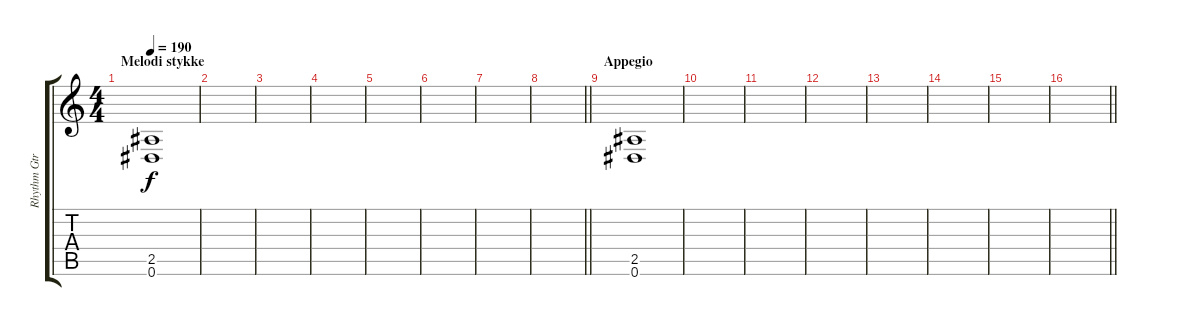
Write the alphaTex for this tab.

\track ("Rhythm Gtr. 2" "Rhythm Gtr") {instrument distortionguitar}
\staff {score tabs}
\tuning (Eb4 Bb3 Gb3 Db3 Ab2 Eb2) {hide}
\ts (4 4)
\section ("" "Melodi stykke")
\tempo 190
\clef g2
\ks c
(2.5 0.6).1{dy f} |
|
|
|
|
|
|
\barLineRight lightlight
|
\section ("" "Appegio")
(2.5 0.6).1 |
|
|
|
|
|
|
\barLineRight lightlight
